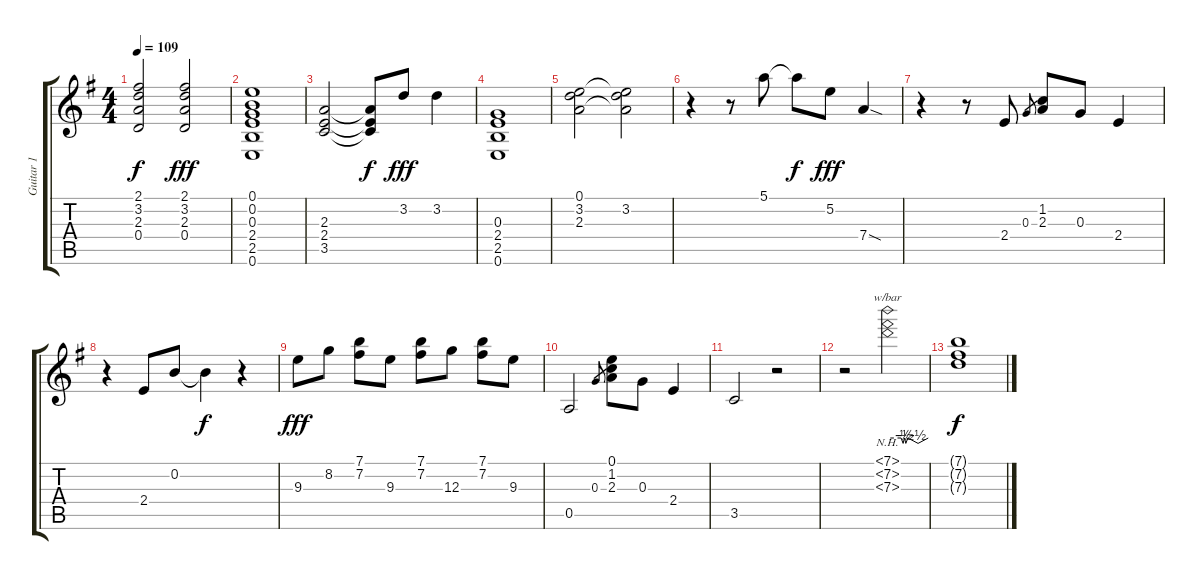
\track ("Guitar 1" "Guitar 1") {instrument electricguitarclean}
\staff {score tabs}
\tuning (E4 B3 G3 D3 A2 E2) {hide}
\ts (4 4)
\tempo 109
\clef g2
\ks g
(2.1{t} 3.2{t} 2.3{t} 0.4{t}).2{dy f} (2.1 3.2 2.3 0.4).2{dy fff} |
(0.1 0.2 0.3 2.4 2.5 0.6).1 |
(2.3 2.4 3.5).2 (2.3{t} 2.4{t} 3.5{t}).8{dy f} 3.2.8{dy fff} 3.2.4 |
(0.3 2.4 2.5 0.6).1 |
(0.1 3.2 2.3).2 (0.1{t} 3.2 2.3{t}).2 |
r.4 r.8 5.1.8 5.1{t}.8{dy f} 5.2.8{dy fff} 7.4{sod}.4 |
r.4 r.8 2.4.8 0.3.8{gr} (1.2 2.3).8 0.3.8 2.4.4 |
r.4 2.4.8 0.2.8 0.2{t}.4{dy f} r.4 |
9.3.8{dy fff} 8.2.8 (7.1 7.2).8 9.3.8 (7.1 7.2).8 12.3.8 (7.1 7.2).8 9.3.8 |
0.5.2 0.3.8{gr} (0.1 1.2 2.3).8 0.3.8 2.4.4 |
3.5.2 r.2 |
r.2 (7.1{nh} 7.2{nh} 7.3{nh}).2{tbe (custom default 0 0 20 0 23 -2 25 0 27 -2 30 0 45 -2 60 0)} |
(7.1{t} 7.2{t} 7.3{t}).1{dy f}
